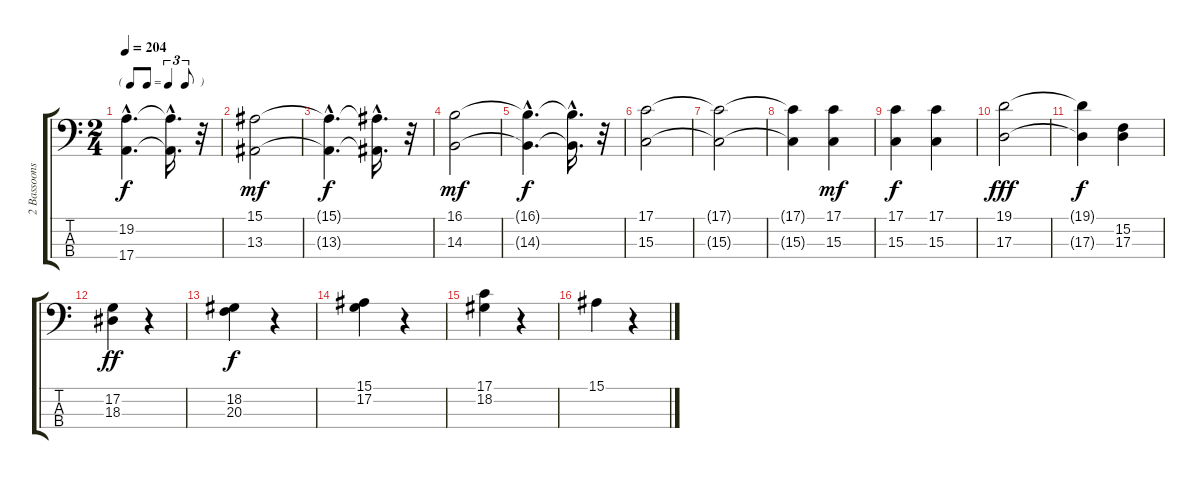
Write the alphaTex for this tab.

\track ("2 Bassoons" "2 Bassoons") {instrument bassoon}
\staff {score tabs}
\tuning (G2 D2 A1 E1) {hide}
\ts (2 4)
\tf triplet8th
\tempo 204
\clef f4
\ks c
(19.2{hac t} 17.4{hac t}).4{d dy f} (19.2{hac t} 17.4{hac t}).16{d} r.32 |
(15.1 13.3).2{dy mf} |
(15.1{hac t} 13.3{hac t}).4{d dy f} (15.1{hac t} 13.3{hac t}).16{d} r.32 |
(16.1 14.3).2{dy mf} |
(16.1{hac t} 14.3{hac t}).4{d dy f} (16.1{hac t} 14.3{hac t}).16{d} r.32 |
(17.1 15.3).2 |
(17.1{t} 15.3{t}).2 |
(17.1{t} 15.3{t}).4 (17.1 15.3).4{dy mf} |
(17.1 15.3).4{dy f} (17.1 15.3).4 |
(19.1 17.3).2{dy fff} |
(19.1{t} 17.3{t}).4{dy f} (15.2 17.3).4 |
(17.2 18.3).4{dy ff} r.4 |
(18.2 20.3).4{dy f} r.4 |
(15.1 17.2).4 r.4 |
(17.1 18.2).4 r.4 |
15.1.4 r.4
